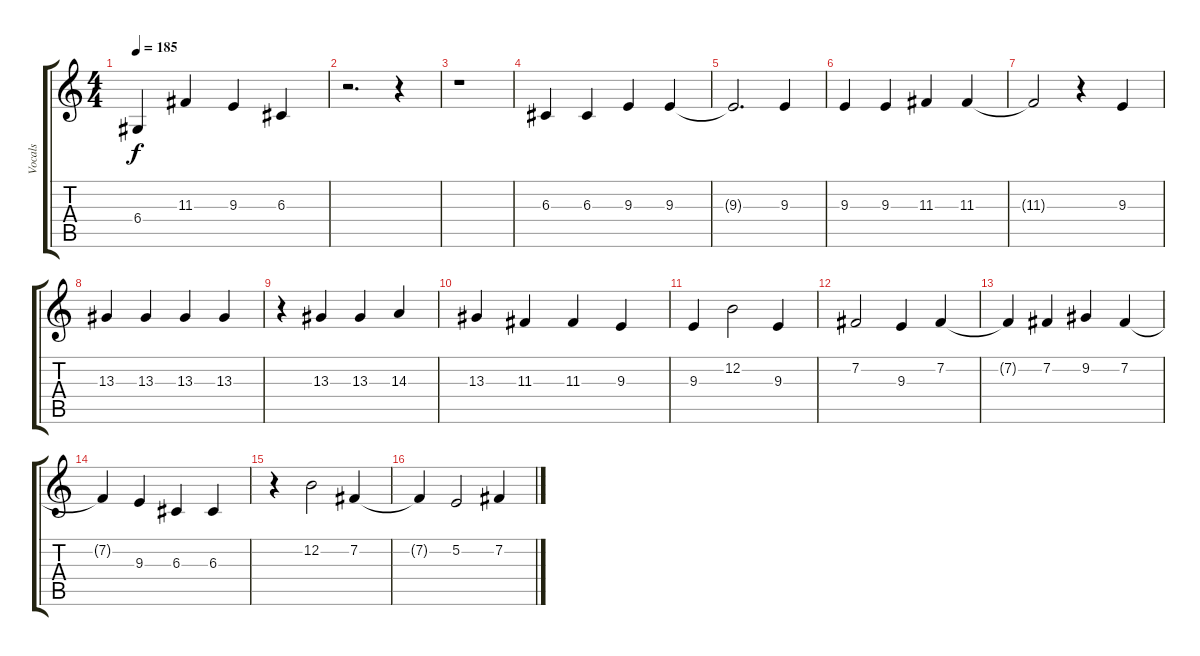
\track ("Vocals" "Vocals") {instrument ocarina}
\staff {score tabs}
\tuning (E4 B3 G3 D3 A2 E2) {hide}
\ts (4 4)
\tempo 185
\clef g2
\ks c
6.4.4{dy f} 11.3.4 9.3.4 6.3.4 |
r.2{d} r.4 |
r.1 |
6.3.4 6.3.4 9.3.4 9.3.4 |
9.3{t}.2{d} 9.3.4 |
9.3.4 9.3.4 11.3.4 11.3.4 |
11.3{t}.2 r.4 9.3.4 |
13.3.4 13.3.4 13.3.4 13.3.4 |
r.4 13.3.4 13.3.4 14.3.4 |
13.3.4 11.3.4 11.3.4 9.3.4 |
9.3.4 12.2.2 9.3.4 |
7.2.2 9.3.4 7.2.4 |
7.2{t}.4 7.2.4 9.2.4 7.2.4 |
7.2{t}.4 9.3.4 6.3.4 6.3.4 |
r.4 12.2.2 7.2.4 |
7.2{t}.4 5.2.2 7.2.4
